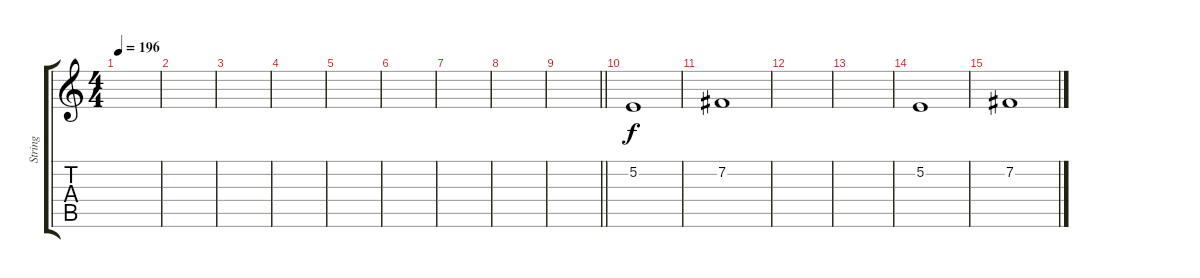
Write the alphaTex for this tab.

\track ("String" "String") {instrument stringensemble1}
\staff {score tabs}
\tuning (E4 B3 G3 D3 A2 E2) {hide}
\ts (4 4)
\tempo 196
\clef g2
\ks c
|
|
|
|
|
|
|
|
\barLineRight lightlight
|
5.2.1 |
7.2.1 |
|
|
5.2.1 |
7.2.1
